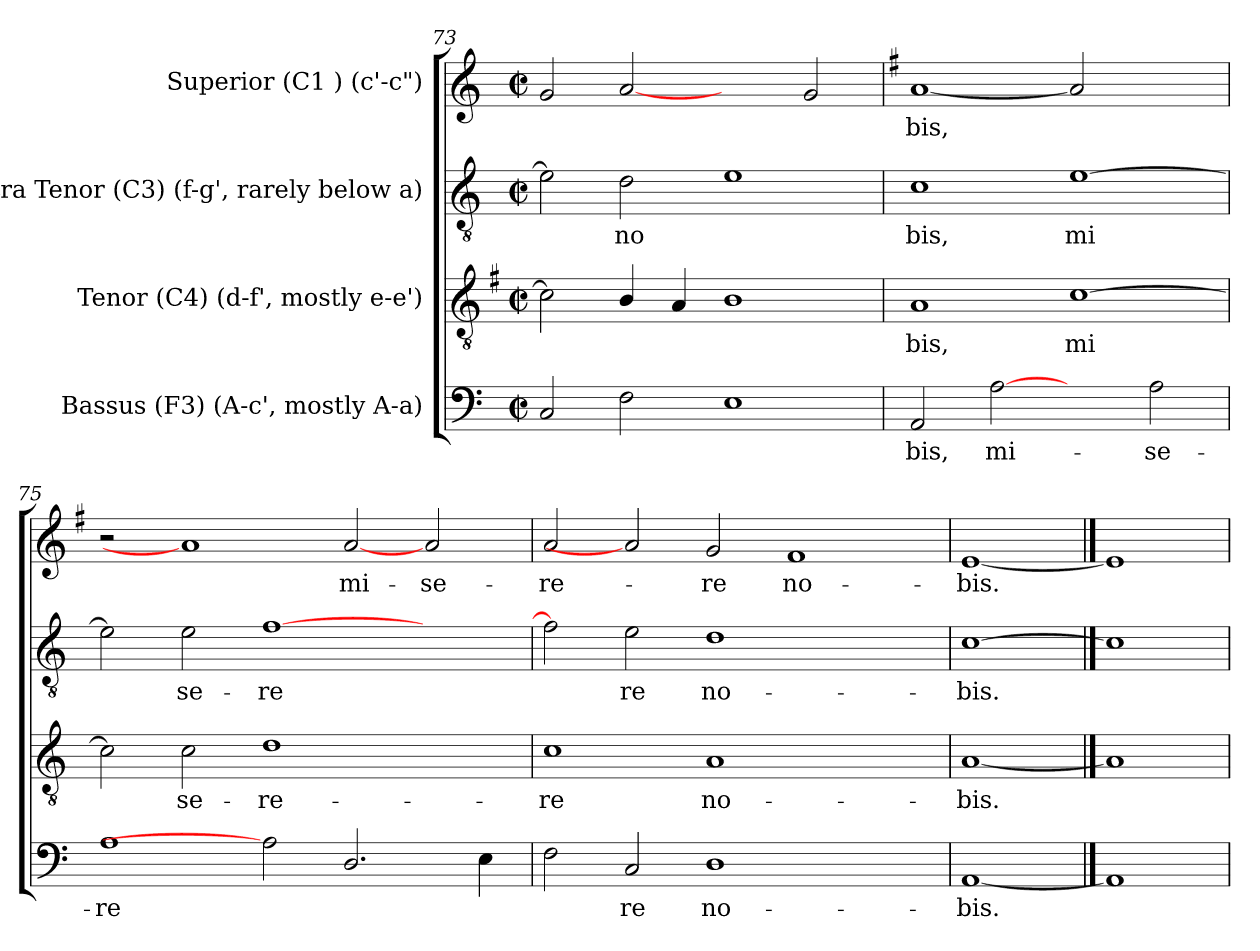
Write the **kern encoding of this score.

**kern	**text	**kern	**text	**kern	**text	**kern	**text
*part4	*part4	*part3	*part3	*part2	*part2	*part1	*part1
*staff4	*staff4	*staff3	*staff3	*staff2	*staff2	*staff1	*staff1
*I"Bassus (F3)  (A-c', mostly A-a)	*	*I"Tenor (C4)  (d-f', mostly e-e')	*	*I"Contra Tenor (C3)  (f-g', rarely below a)	*	*I"Superior (C1 )  (c'-c")	*
*clefF4	*	*clefGv2	*	*clefGv2	*	*clefG2	*
*k[]	*	*k[f#]	*	*k[]	*	*k[]	*
*C:	*	*G:	*	*C:	*	*C:	*
*M2/2	*	*M2/2	*	*M2/2	*	*M2/2	*
*met(c|)	*	*met(c|)	*	*met(c|)	*	*met(c|)	*
=73	=73	=73	=73	=73	=73	=73	=73
!	!LO:LY:b:rj	!	!LO:LY:b:rj	!	!LO:LY:b:rj	!	!LO:LY:b:rj
2C/	--	2c\]	--	2e\]	.	2g/	--
!	!LO:LY:b:rj	!	!LO:LY:b:rj	!	!LO:LY:b:rj	!	!LO:LY:b:rj
2F\	--	4B/	--	2d\	no-	[2a	--
!	!	!	!LO:LY:b:rj	!	!	!	!
.	.	4A/	--	.	.	.	.
!	!LO:LY:b:rj	!	!LO:LY:b:rj	!	!LO:LY:b:rj	!	!
1E	--	1B	--	1e	--	2ryy	.
!	!	!	!	!	!	!	!LO:LY:b:rj
.	.	.	.	.	.	2g/	--
!!LO:PB:g=z
=74	=74	=74	=74	=74	=74	=74	=74
*	*	*k[]	*	*	*	*k[f#]	*
*	*	*C:	*	*	*	*G:	*
!	!LO:LY:b:rj	!	!LO:LY:b:rj	!	!LO:LY:b:rj	!	!LO:LY:b:rj
2AA/	-bis,	1A	-bis,	1c	-bis,	[1a	-bis,
!	!LO:LY:b:rj	!	!	!	!	!	!
[2A	mi-	.	.	.	.	.	.
!	!	!	!LO:LY:b:rj	!	!LO:LY:b:rj	!	!
2ryy	.	[>1c	mi-	[>1e	mi-	2a]	.
!	!LO:LY:b:rj	!	!	!	!	!	!
2A\	-se-	.	.	.	.	2ryy	.
=75	=75	=75	=75	=75	=75	=75	=75
!	!LO:LY:b:rj	!	!LO:LY:b:rj	!	!LO:LY:b:rj	!	!
1A	-re-	2c\]	--	2e\]	--	2r	.
!	!	!	!LO:LY:b:rj	!	!LO:LY:b:rj	!	!
.	.	2c\	-se-	2e\	-se-	1a]	.
!	!	!	!LO:LY:b:rj	!	!LO:LY:b:rj	!	!
2A]	.	1d	-re-	[>1f	-re-	.	.
!	!LO:LY:b:rj	!	!	!	!	!	!LO:LY:b:rj
2.D/	--	.	.	.	.	[2a	mi-
!	!	!	!	!	!	!	!LO:LY:b:rj
.	.	2ryy	.	2ryy	.	2a/	-se-
!	!LO:LY:b:rj	!	!	!	!	!	!
4E\	--	.	.	.	.	.	.
=76	=76	=76	=76	=76	=76	=76	=76
!	!LO:LY:b:rj	!	!LO:LY:b:rj	!	!LO:LY:b:rj	!	!LO:LY:b:rj
2F\	--	1c	-re	2f\]	--	2a/	-re-
!	!LO:LY:b:rj	!	!	!	!LO:LY:b:rj	!	!
2C/	-re	.	.	2e\	-re	2a]	.
!	!LO:LY:b:rj	!	!LO:LY:b:rj	!	!LO:LY:b:rj	!	!LO:LY:b:rj
1D	no-	1A	no-	1d	no-	2g/	-re
!	!	!	!	!	!	!	!LO:LY:b:rj
.	.	.	.	.	.	1f#	no-
2ryy	.	2ryy	.	2ryy	.	.	.
=77	=77	=77	=77	=77	=77	=77	=77
!	!LO:LY:b:rj	!	!LO:LY:b:rj	!	!LO:LY:b:rj	!	!LO:LY:b:rj
[1AA	-bis.	[1A	-bis.	[1c	-bis.	[1e	-bis.
==78	==78	==78	==78	==78	==78	==78	==78
1AA]	.	1A]	.	1c]	.	1e]	.
=	=	=	=	=	=	=	=
*-	*-	*-	*-	*-	*-	*-	*-
